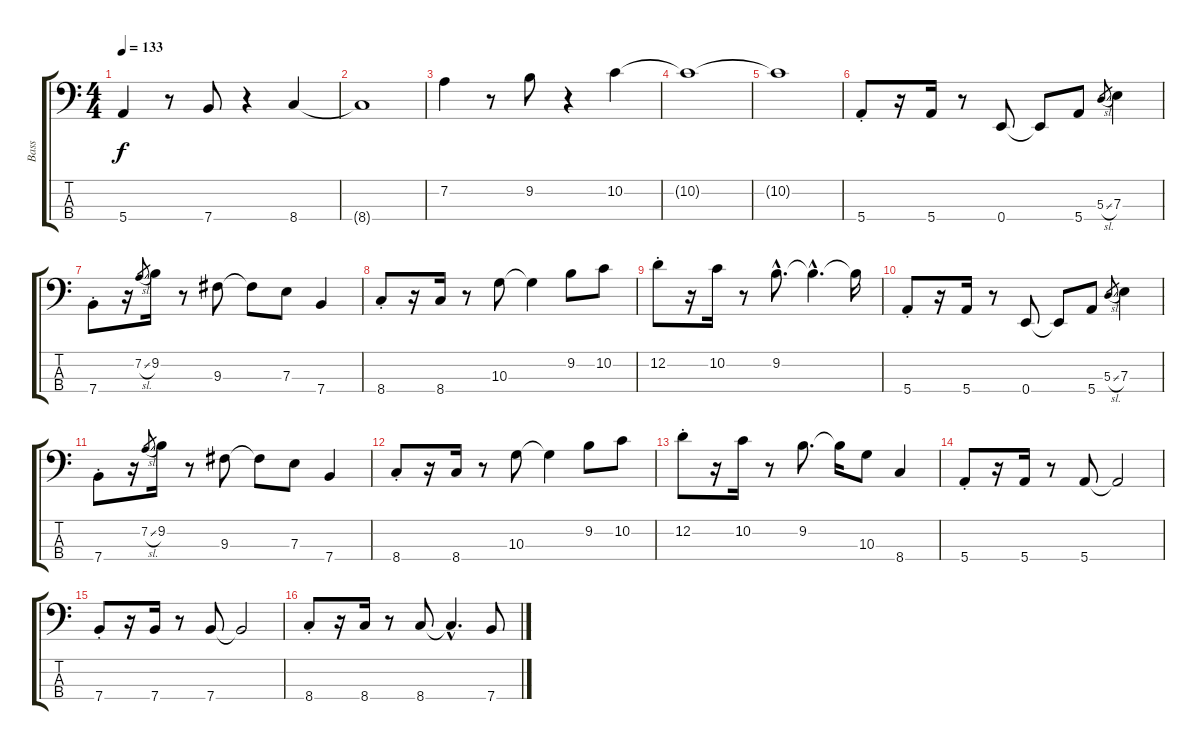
\track ("Bass" "Bass") {instrument electricbasspick}
\staff {score tabs}
\tuning (G2 D2 A1 E1) {hide}
\ts (4 4)
\tempo 133
\clef f4
\ks c
5.4.4{dy f instrument electricbasspick} r.8 7.4.8 r.4 8.4.4 |
8.4{t}.1 |
7.2.4 r.8 9.2.8 r.4 10.2.4 |
10.2{t}.1 |
10.2{t}.1 |
5.4{st}.8 r.16 5.4.16 r.8 0.4.8 0.4{t}.8 5.4.8 5.3{sl}.8{gr} 7.3.4 |
7.4{st}.8 r.16 7.2{sl}.8{gr} 9.2.16 r.8 9.3.8 9.3{t}.8 7.3.8 7.4.4 |
8.4{st}.8 r.16 8.4.16 r.8 10.3.8 10.3{t}.4 9.2.8 10.2.8 |
12.2{st}.8 r.16 10.2.16 r.8 9.2{hac}.8{d} 9.2{hac t}.4{d} 9.2{t}.16 |
5.4{st}.8 r.16 5.4.16 r.8 0.4.8 0.4{t}.8 5.4.8 5.3{sl}.8{gr} 7.3.4 |
7.4{st}.8 r.16 7.2{sl}.8{gr} 9.2.16 r.8 9.3.8 9.3{t}.8 7.3.8 7.4.4 |
8.4{st}.8 r.16 8.4.16 r.8 10.3.8 10.3{t}.4 9.2.8 10.2.8 |
12.2{st}.8 r.16 10.2.16 r.8 9.2.8{d} 9.2{t}.16 10.3.8 8.4.4 |
5.4{st}.8 r.16 5.4.16 r.8 5.4.8 5.4{t}.2 |
7.4{st}.8 r.16 7.4.16 r.8 7.4.8 7.4{t}.2 |
8.4{st}.8 r.16 8.4.16 r.8 8.4.8 8.4{hac t}.4{d} 7.4.8
